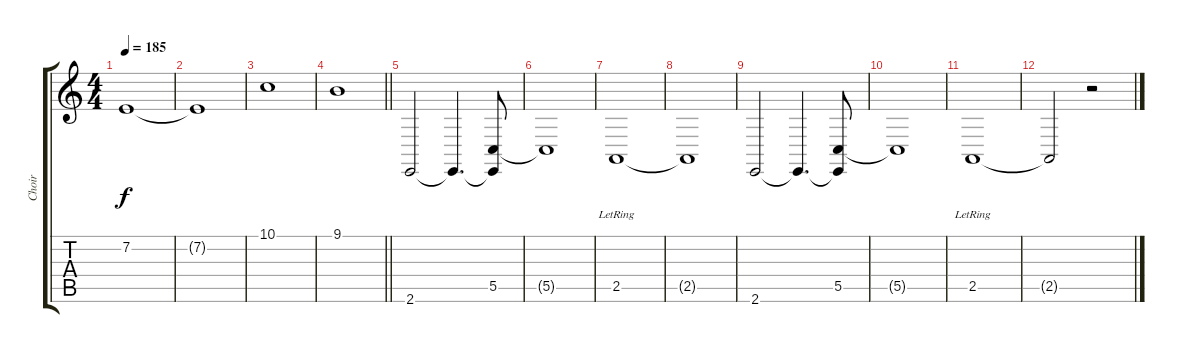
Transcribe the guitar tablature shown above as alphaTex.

\track ("Choir" "Choir") {instrument pad4choir}
\staff {score tabs}
\tuning (D4 A3 F3 C3 G2 D2) {hide}
\ts (4 4)
\tempo 185
\clef g2
\ks c
7.2.1{dy f} |
7.2{t}.1 |
10.1.1 |
\barLineRight lightlight
9.1.1 |
\section ("" "")
2.6.2 2.6{t}.4{d} (5.5 2.6{t}).8 |
5.5{t}.1 |
2.5{lr}.1 |
2.5{t}.1 |
2.6.2 2.6{t}.4{d} (5.5 2.6{t}).8 |
5.5{t}.1 |
2.5{lr}.1 |
2.5{t}.2 r.2
